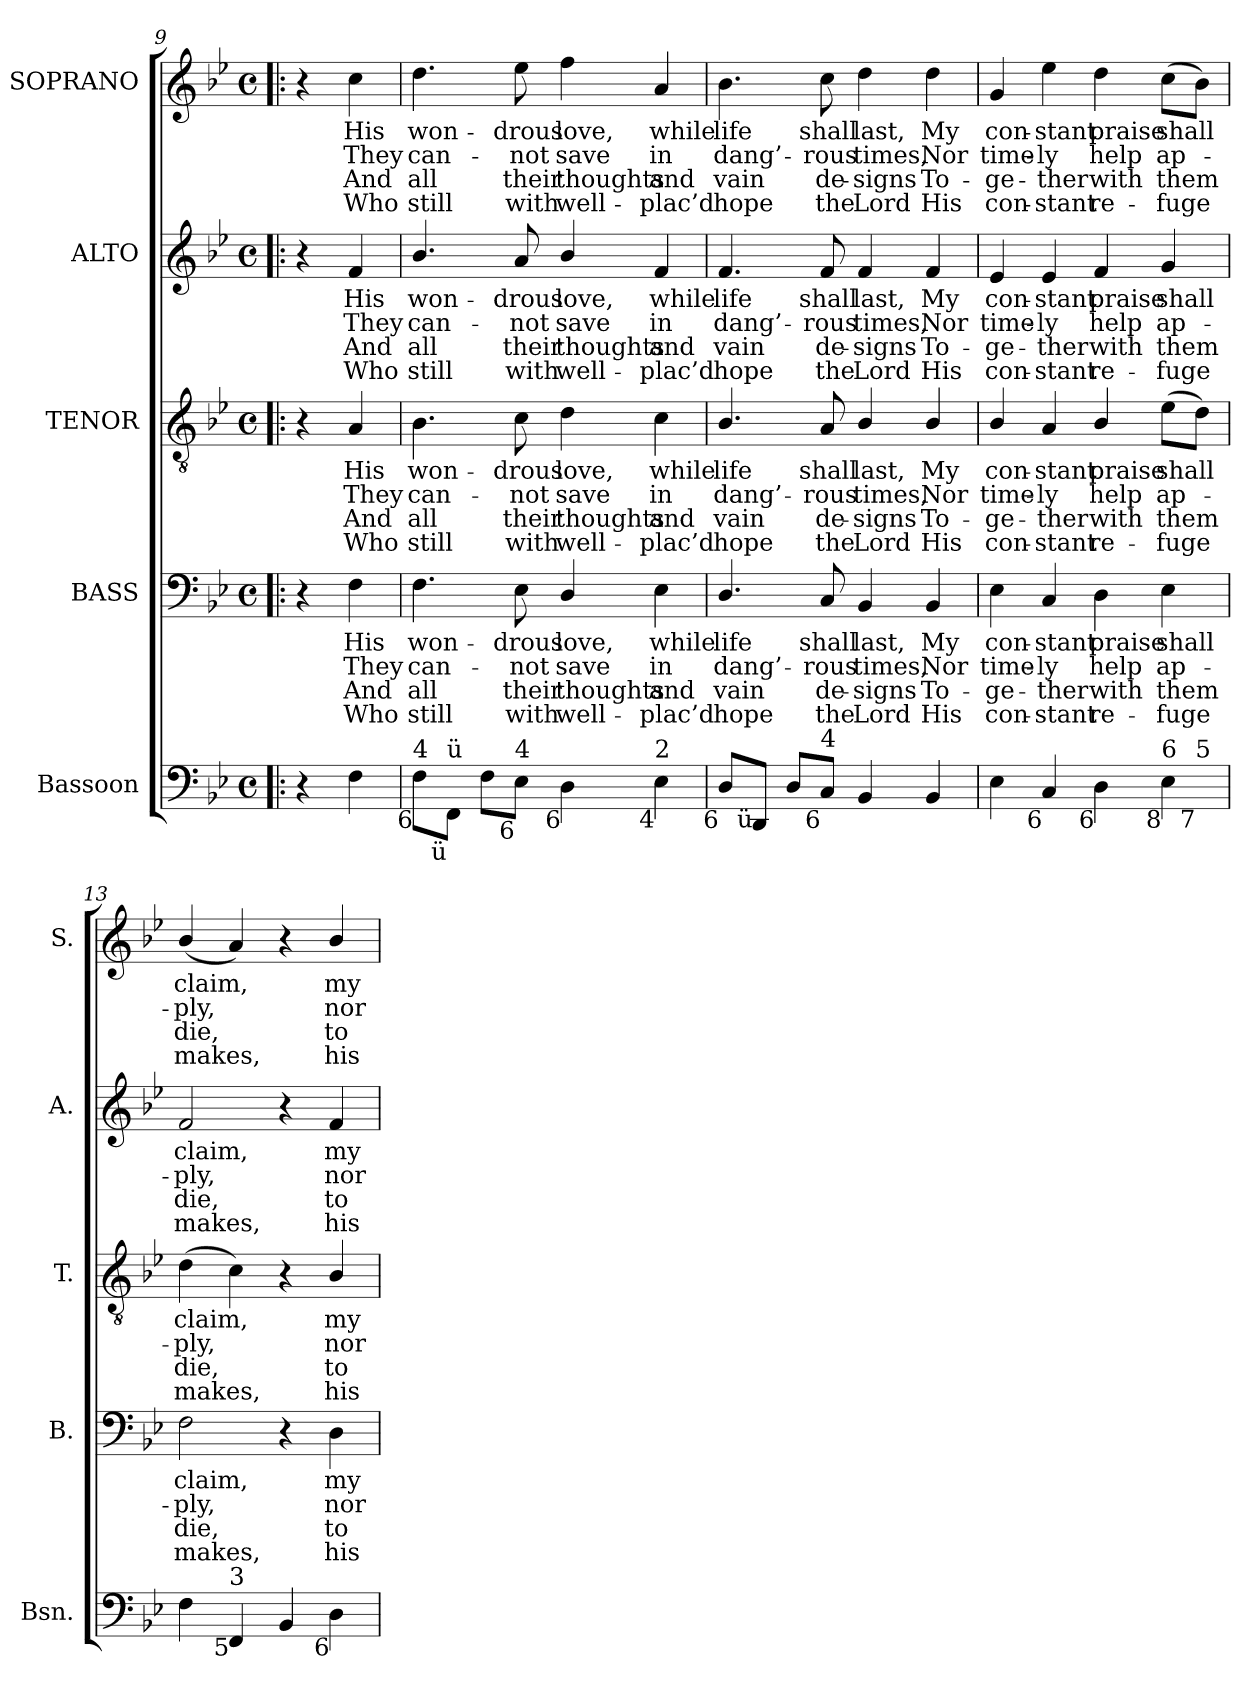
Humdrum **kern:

**kern	**kern	**text	**text	**text	**text	**kern	**text	**text	**text	**text	**kern	**text	**text	**text	**text	**kern	**text	**text	**text	**text
*part5	*part4	*part4	*part4	*part4	*part4	*part3	*part3	*part3	*part3	*part3	*part2	*part2	*part2	*part2	*part2	*part1	*part1	*part1	*part1	*part1
*staff5	*staff4	*staff4	*staff4	*staff4	*staff4	*staff3	*staff3	*staff3	*staff3	*staff3	*staff2	*staff2	*staff2	*staff2	*staff2	*staff1	*staff1	*staff1	*staff1	*staff1
*I"Bassoon	*I"BASS	*	*	*	*	*I"TENOR	*	*	*	*	*I"ALTO	*	*	*	*	*I"SOPRANO	*	*	*	*
*I'Bsn.	*I'B.	*	*	*	*	*I'T.	*	*	*	*	*I'A.	*	*	*	*	*I'S.	*	*	*	*
*clefF4	*clefF4	*	*	*	*	*clefGv2	*	*	*	*	*clefG2	*	*	*	*	*clefG2	*	*	*	*
*	*	*	*	*	*	*ITrd7c12	*	*	*	*	*	*	*	*	*	*	*	*	*	*
*k[b-e-]	*k[b-e-]	*	*	*	*	*k[b-e-]	*	*	*	*	*k[b-e-]	*	*	*	*	*k[b-e-]	*	*	*	*
*B-:	*B-:	*	*	*	*	*B-:	*	*	*	*	*B-:	*	*	*	*	*B-:	*	*	*	*
*M4/4	*M4/4	*	*	*	*	*M4/4	*	*	*	*	*M4/4	*	*	*	*	*M4/4	*	*	*	*
*met(c)	*met(c)	*	*	*	*	*met(c)	*	*	*	*	*met(c)	*	*	*	*	*met(c)	*	*	*	*
=9!|:	=9!|:	=9!|:	=9!|:	=9!|:	=9!|:	=9!|:	=9!|:	=9!|:	=9!|:	=9!|:	=9!|:	=9!|:	=9!|:	=9!|:	=9!|:	=9!|:	=9!|:	=9!|:	=9!|:	=9!|:
4r	4r	.	.	.	.	4r	.	.	.	.	4r	.	.	.	.	4r	.	.	.	.
!	!	!LO:LY:b:color=#000000	!LO:LY:b:color=#000000	!LO:LY:b:color=#000000	!LO:LY:b:color=#000000	!	!	!	!	!	!	!	!	!	!	!	!	!	!	!
!	!	!	!	!	!	!	!LO:LY:b:color=#000000	!LO:LY:b:color=#000000	!LO:LY:b:color=#000000	!LO:LY:b:color=#000000	!	!	!	!	!	!	!	!	!	!
!	!	!	!	!	!	!	!	!	!	!	!	!LO:LY:b:color=#000000	!LO:LY:b:color=#000000	!LO:LY:b:color=#000000	!LO:LY:b:color=#000000	!	!	!	!	!
!	!	!	!	!	!	!	!	!	!	!	!	!	!	!	!	!	!LO:LY:b:color=#000000	!LO:LY:b:color=#000000	!LO:LY:b:color=#000000	!LO:LY:b:color=#000000
4Fi\	4Fi\	His	They	And	Who	4AAi/	His	They	And	Who	4fi/	His	They	And	Who	4cci\	His	They	And	Who
=10	=10	=10	=10	=10	=10	=10	=10	=10	=10	=10	=10	=10	=10	=10	=10	=10	=10	=10	=10	=10
!	!	!LO:LY:b:color=#000000	!LO:LY:b:color=#000000	!LO:LY:b:color=#000000	!LO:LY:b:color=#000000	!	!	!	!	!	!	!	!	!	!	!	!	!	!	!
!	!	!	!	!	!	!	!LO:LY:b:color=#000000	!LO:LY:b:color=#000000	!LO:LY:b:color=#000000	!LO:LY:b:color=#000000	!	!	!	!	!	!	!	!	!	!
!	!	!	!	!	!	!	!	!	!	!	!	!LO:LY:b:color=#000000	!LO:LY:b:color=#000000	!LO:LY:b:color=#000000	!LO:LY:b:color=#000000	!	!	!	!	!
!LO:TX:b:rj:t=6	!	!	!	!	!	!	!	!	!	!	!	!	!	!	!	!	!	!	!	!
!LO:TX:t=4	!	!	!	!	!	!	!	!	!	!	!	!	!	!	!	!	!	!	!	!
!	!	!	!	!	!	!	!	!	!	!	!	!	!	!	!	!	!LO:LY:b:color=#000000	!LO:LY:b:color=#000000	!LO:LY:b:color=#000000	!LO:LY:b:color=#000000
8Fi\L	4.Fi\	won-	can-	all	still	4.BB-i\	won-	can-	all	still	4.b-i/	won-	can-	all	still	4.ddi\	won-	can-	all	still
!LO:TX:b:rj:t=ü	!	!	!	!	!	!	!	!	!	!	!	!	!	!	!	!	!	!	!	!
!LO:TX:t=ü	!	!	!	!	!	!	!	!	!	!	!	!	!	!	!	!	!	!	!	!
8FFi\J	.	.	.	.	.	.	.	.	.	.	.	.	.	.	.	.	.	.	.	.
8Fi\L	.	.	.	.	.	.	.	.	.	.	.	.	.	.	.	.	.	.	.	.
!	!	!LO:LY:b:color=#000000	!LO:LY:b:color=#000000	!LO:LY:b:color=#000000	!LO:LY:b:color=#000000	!	!	!	!	!	!	!	!	!	!	!	!	!	!	!
!	!	!	!	!	!	!	!LO:LY:b:color=#000000	!LO:LY:b:color=#000000	!LO:LY:b:color=#000000	!LO:LY:b:color=#000000	!	!	!	!	!	!	!	!	!	!
!	!	!	!	!	!	!	!	!	!	!	!	!LO:LY:b:color=#000000	!LO:LY:b:color=#000000	!LO:LY:b:color=#000000	!LO:LY:b:color=#000000	!	!	!	!	!
!LO:TX:b:rj:t=6	!	!	!	!	!	!	!	!	!	!	!	!	!	!	!	!	!	!	!	!
!LO:TX:t=4	!	!	!	!	!	!	!	!	!	!	!	!	!	!	!	!	!	!	!	!
!	!	!	!	!	!	!	!	!	!	!	!	!	!	!	!	!	!LO:LY:b:color=#000000	!LO:LY:b:color=#000000	!LO:LY:b:color=#000000	!LO:LY:b:color=#000000
8E-i\J	8E-i\	-drous	-not	their	with	8Ci\	-drous	-not	their	with	8ai/	-drous	-not	their	with	8ee-i\	-drous	-not	their	with
!	!	!LO:LY:b:color=#000000	!LO:LY:b:color=#000000	!LO:LY:b:color=#000000	!LO:LY:b:color=#000000	!	!	!	!	!	!	!	!	!	!	!	!	!	!	!
!	!	!	!	!	!	!	!LO:LY:b:color=#000000	!LO:LY:b:color=#000000	!LO:LY:b:color=#000000	!LO:LY:b:color=#000000	!	!	!	!	!	!	!	!	!	!
!	!	!	!	!	!	!	!	!	!	!	!	!LO:LY:b:color=#000000	!LO:LY:b:color=#000000	!LO:LY:b:color=#000000	!LO:LY:b:color=#000000	!	!	!	!	!
!LO:TX:b:rj:t=6	!	!	!	!	!	!	!	!	!	!	!	!	!	!	!	!	!	!	!	!
!	!	!	!	!	!	!	!	!	!	!	!	!	!	!	!	!	!LO:LY:b:color=#000000	!LO:LY:b:color=#000000	!LO:LY:b:color=#000000	!LO:LY:b:color=#000000
4Di\	4Di/	love,	save	thoughts	well-	4Di\	love,	save	thoughts	well-	4b-i/	love,	save	thoughts	well-	4ffi\	love,	save	thoughts	well-
!	!	!LO:LY:b:color=#000000	!LO:LY:b:color=#000000	!LO:LY:b:color=#000000	!LO:LY:b:color=#000000	!	!	!	!	!	!	!	!	!	!	!	!	!	!	!
!	!	!	!	!	!	!	!LO:LY:b:color=#000000	!LO:LY:b:color=#000000	!LO:LY:b:color=#000000	!LO:LY:b:color=#000000	!	!	!	!	!	!	!	!	!	!
!	!	!	!	!	!	!	!	!	!	!	!	!LO:LY:b:color=#000000	!LO:LY:b:color=#000000	!LO:LY:b:color=#000000	!LO:LY:b:color=#000000	!	!	!	!	!
!LO:TX:b:rj:t=4	!	!	!	!	!	!	!	!	!	!	!	!	!	!	!	!	!	!	!	!
!LO:TX:t=2	!	!	!	!	!	!	!	!	!	!	!	!	!	!	!	!	!	!	!	!
!	!	!	!	!	!	!	!	!	!	!	!	!	!	!	!	!	!LO:LY:b:color=#000000	!LO:LY:b:color=#000000	!LO:LY:b:color=#000000	!LO:LY:b:color=#000000
4E-i\	4E-i\	while	in	-and	plac’d	4Ci\	while	in	-and	plac’d	4fi/	while	in	-and	plac’d	4ai/	while	in	-and	plac’d
!!LO:PB:g=z
=11	=11	=11	=11	=11	=11	=11	=11	=11	=11	=11	=11	=11	=11	=11	=11	=11	=11	=11	=11	=11
!	!	!LO:LY:b:color=#000000	!LO:LY:b:color=#000000	!LO:LY:b:color=#000000	!LO:LY:b:color=#000000	!	!	!	!	!	!	!	!	!	!	!	!	!	!	!
!	!	!	!	!	!	!	!LO:LY:b:color=#000000	!LO:LY:b:color=#000000	!LO:LY:b:color=#000000	!LO:LY:b:color=#000000	!	!	!	!	!	!	!	!	!	!
!	!	!	!	!	!	!	!	!	!	!	!	!LO:LY:b:color=#000000	!LO:LY:b:color=#000000	!LO:LY:b:color=#000000	!LO:LY:b:color=#000000	!	!	!	!	!
!LO:TX:b:rj:t=6	!	!	!	!	!	!	!	!	!	!	!	!	!	!	!	!	!	!	!	!
!	!	!	!	!	!	!	!	!	!	!	!	!	!	!	!	!	!LO:LY:b:color=#000000	!LO:LY:b:color=#000000	!LO:LY:b:color=#000000	!LO:LY:b:color=#000000
8Di/L	4.Di/	life	dang’-	vain	hope	4.BB-i/	life	dang’-	vain	hope	4.fi/	life	dang’-	vain	hope	4.b-i\	life	dang’-	vain	hope
!LO:TX:b:rj:t=ü	!	!	!	!	!	!	!	!	!	!	!	!	!	!	!	!	!	!	!	!
8DDi/J	.	.	.	.	.	.	.	.	.	.	.	.	.	.	.	.	.	.	.	.
8Di/L	.	.	.	.	.	.	.	.	.	.	.	.	.	.	.	.	.	.	.	.
!	!	!LO:LY:b:color=#000000	!LO:LY:b:color=#000000	!LO:LY:b:color=#000000	!LO:LY:b:color=#000000	!	!	!	!	!	!	!	!	!	!	!	!	!	!	!
!	!	!	!	!	!	!	!LO:LY:b:color=#000000	!LO:LY:b:color=#000000	!LO:LY:b:color=#000000	!LO:LY:b:color=#000000	!	!	!	!	!	!	!	!	!	!
!	!	!	!	!	!	!	!	!	!	!	!	!LO:LY:b:color=#000000	!LO:LY:b:color=#000000	!LO:LY:b:color=#000000	!LO:LY:b:color=#000000	!	!	!	!	!
!LO:TX:b:rj:t=6	!	!	!	!	!	!	!	!	!	!	!	!	!	!	!	!	!	!	!	!
!LO:TX:t=4	!	!	!	!	!	!	!	!	!	!	!	!	!	!	!	!	!	!	!	!
!	!	!	!	!	!	!	!	!	!	!	!	!	!	!	!	!	!LO:LY:b:color=#000000	!LO:LY:b:color=#000000	!LO:LY:b:color=#000000	!LO:LY:b:color=#000000
8Ci/J	8Ci/	shall	-rous	de-	-the	8AAi/	shall	-rous	de-	-the	8fi/	shall	-rous	de-	-the	8cci\	shall	-rous	de-	-the
!	!	!LO:LY:b:color=#000000	!LO:LY:b:color=#000000	!LO:LY:b:color=#000000	!LO:LY:b:color=#000000	!	!	!	!	!	!	!	!	!	!	!	!	!	!	!
!	!	!	!	!	!	!	!LO:LY:b:color=#000000	!LO:LY:b:color=#000000	!LO:LY:b:color=#000000	!LO:LY:b:color=#000000	!	!	!	!	!	!	!	!	!	!
!	!	!	!	!	!	!	!	!	!	!	!	!LO:LY:b:color=#000000	!LO:LY:b:color=#000000	!LO:LY:b:color=#000000	!LO:LY:b:color=#000000	!	!	!	!	!
!	!	!	!	!	!	!	!	!	!	!	!	!	!	!	!	!	!LO:LY:b:color=#000000	!LO:LY:b:color=#000000	!LO:LY:b:color=#000000	!LO:LY:b:color=#000000
4BB-i/	4BB-i/	last,	times,	signs	Lord	4BB-i/	last,	times,	signs	Lord	4fi/	last,	times,	signs	Lord	4ddi\	last,	times,	signs	Lord
!	!	!LO:LY:b:color=#000000	!LO:LY:b:color=#000000	!LO:LY:b:color=#000000	!LO:LY:b:color=#000000	!	!	!	!	!	!	!	!	!	!	!	!	!	!	!
!	!	!	!	!	!	!	!LO:LY:b:color=#000000	!LO:LY:b:color=#000000	!LO:LY:b:color=#000000	!LO:LY:b:color=#000000	!	!	!	!	!	!	!	!	!	!
!	!	!	!	!	!	!	!	!	!	!	!	!LO:LY:b:color=#000000	!LO:LY:b:color=#000000	!LO:LY:b:color=#000000	!LO:LY:b:color=#000000	!	!	!	!	!
!	!	!	!	!	!	!	!	!	!	!	!	!	!	!	!	!	!LO:LY:b:color=#000000	!LO:LY:b:color=#000000	!LO:LY:b:color=#000000	!LO:LY:b:color=#000000
4BB-i/	4BB-i/	My	Nor	To-	-His	4BB-i/	My	Nor	To-	-His	4fi/	My	Nor	To-	-His	4ddi\	My	Nor	To-	-His
=12	=12	=12	=12	=12	=12	=12	=12	=12	=12	=12	=12	=12	=12	=12	=12	=12	=12	=12	=12	=12
!	!	!LO:LY:b:color=#000000	!LO:LY:b:color=#000000	!LO:LY:b:color=#000000	!LO:LY:b:color=#000000	!	!	!	!	!	!	!	!	!	!	!	!	!	!	!
!	!	!	!	!	!	!	!LO:LY:b:color=#000000	!LO:LY:b:color=#000000	!LO:LY:b:color=#000000	!LO:LY:b:color=#000000	!	!	!	!	!	!	!	!	!	!
!	!	!	!	!	!	!	!	!	!	!	!	!LO:LY:b:color=#000000	!LO:LY:b:color=#000000	!LO:LY:b:color=#000000	!LO:LY:b:color=#000000	!	!	!	!	!
!	!	!	!	!	!	!	!	!	!	!	!	!	!	!	!	!	!LO:LY:b:color=#000000	!LO:LY:b:color=#000000	!LO:LY:b:color=#000000	!LO:LY:b:color=#000000
*^	*	*	*	*	*	*	*	*	*	*	*	*	*	*	*	*	*	*	*	*
4E-i\	2..ryy	4E-i\	con-	time-	ge-	-con-	4BB-i/	con-	time-	ge-	-con-	4e-i/	con-	time-	ge-	-con-	4gi/	con-	time-	ge-	-con-
!	!	!	!LO:LY:b:color=#000000	!LO:LY:b:color=#000000	!LO:LY:b:color=#000000	!LO:LY:b:color=#000000	!	!	!	!	!	!	!	!	!	!	!	!	!	!	!
!	!	!	!	!	!	!	!	!LO:LY:b:color=#000000	!LO:LY:b:color=#000000	!LO:LY:b:color=#000000	!LO:LY:b:color=#000000	!	!	!	!	!	!	!	!	!	!
!	!	!	!	!	!	!	!	!	!	!	!	!	!LO:LY:b:color=#000000	!LO:LY:b:color=#000000	!LO:LY:b:color=#000000	!LO:LY:b:color=#000000	!	!	!	!	!
!LO:TX:b:rj:t=6	!	!	!	!	!	!	!	!	!	!	!	!	!	!	!	!	!	!	!	!	!
!	!	!	!	!	!	!	!	!	!	!	!	!	!	!	!	!	!	!LO:LY:b:color=#000000	!LO:LY:b:color=#000000	!LO:LY:b:color=#000000	!LO:LY:b:color=#000000
4Ci/	.	4Ci/	-stant	-ly	-ther	stant	4AAi/	-stant	-ly	-ther	stant	4e-i/	-stant	-ly	-ther	stant	4ee-i\	-stant	-ly	-ther	stant
!	!	!	!LO:LY:b:color=#000000	!LO:LY:b:color=#000000	!LO:LY:b:color=#000000	!LO:LY:b:color=#000000	!	!	!	!	!	!	!	!	!	!	!	!	!	!	!
!	!	!	!	!	!	!	!	!LO:LY:b:color=#000000	!LO:LY:b:color=#000000	!LO:LY:b:color=#000000	!LO:LY:b:color=#000000	!	!	!	!	!	!	!	!	!	!
!	!	!	!	!	!	!	!	!	!	!	!	!	!LO:LY:b:color=#000000	!LO:LY:b:color=#000000	!LO:LY:b:color=#000000	!LO:LY:b:color=#000000	!	!	!	!	!
!LO:TX:b:rj:t=6	!	!	!	!	!	!	!	!	!	!	!	!	!	!	!	!	!	!	!	!	!
!	!	!	!	!	!	!	!	!	!	!	!	!	!	!	!	!	!	!LO:LY:b:color=#000000	!LO:LY:b:color=#000000	!LO:LY:b:color=#000000	!LO:LY:b:color=#000000
4Di\	.	4Di\	praise	help	with	re-	4BB-i/	praise	help	with	re-	4fi/	praise	help	with	re-	4ddi\	praise	help	with	re-
!	!	!	!LO:LY:b:color=#000000	!LO:LY:b:color=#000000	!LO:LY:b:color=#000000	!LO:LY:b:color=#000000	!	!	!	!	!	!	!	!	!	!	!	!	!	!	!
!	!	!	!	!	!	!	!	!LO:LY:b:color=#000000	!LO:LY:b:color=#000000	!LO:LY:b:color=#000000	!LO:LY:b:color=#000000	!	!	!	!	!	!	!	!	!	!
!	!	!	!	!	!	!	!	!	!	!	!	!	!LO:LY:b:color=#000000	!LO:LY:b:color=#000000	!LO:LY:b:color=#000000	!LO:LY:b:color=#000000	!	!	!	!	!
!LO:TX:b:rj:t=8	!	!	!	!	!	!	!	!	!	!	!	!	!	!	!	!	!	!	!	!	!
!LO:TX:t=6	!	!	!	!	!	!	!	!	!	!	!	!	!	!	!	!	!	!	!	!	!
!	!	!	!	!	!	!	!	!	!	!	!	!	!	!	!	!	!	!LO:LY:b:color=#000000	!LO:LY:b:color=#000000	!LO:LY:b:color=#000000	!LO:LY:b:color=#000000
4E-i\	.	4E-i\	shall	ap-	-them	fuge	(8E-i\L	shall	ap-	-them	fuge	4gi/	shall	ap-	-them	fuge	(8cci\L	shall	ap-	-them	fuge
!	!LO:TX:b:rj:t=7	!	!	!	!	!	!	!	!	!	!	!	!	!	!	!	!	!	!	!	!
!	!LO:TX:t=5	!	!	!	!	!	!	!	!	!	!	!	!	!	!	!	!	!	!	!	!
.	8ryy	.	.	.	.	.	8Di\J)	.	.	.	.	.	.	.	.	.	8b-i\J)	.	.	.	.
*v	*v	*	*	*	*	*	*	*	*	*	*	*	*	*	*	*	*	*	*	*	*
=13	=13	=13	=13	=13	=13	=13	=13	=13	=13	=13	=13	=13	=13	=13	=13	=13	=13	=13	=13	=13
*^	*	*	*	*	*	*	*	*	*	*	*	*	*	*	*	*	*	*	*	*
!	!	!	!LO:LY:b:color=#000000	!LO:LY:b:color=#000000	!LO:LY:b:color=#000000	!LO:LY:b:color=#000000	!	!	!	!	!	!	!	!	!	!	!	!	!	!	!
*v	*v	*	*	*	*	*	*	*	*	*	*	*	*	*	*	*	*	*	*	*	*
*^	*	*	*	*	*	*	*	*	*	*	*	*	*	*	*	*	*	*	*	*
!	!	!	!	!	!	!	!	!LO:LY:b:color=#000000	!LO:LY:b:color=#000000	!LO:LY:b:color=#000000	!LO:LY:b:color=#000000	!	!	!	!	!	!	!	!	!	!
*v	*v	*	*	*	*	*	*	*	*	*	*	*	*	*	*	*	*	*	*	*	*
*^	*	*	*	*	*	*	*	*	*	*	*	*	*	*	*	*	*	*	*	*
!	!	!	!	!	!	!	!	!	!	!	!	!	!LO:LY:b:color=#000000	!LO:LY:b:color=#000000	!LO:LY:b:color=#000000	!LO:LY:b:color=#000000	!	!	!	!	!
*v	*v	*	*	*	*	*	*	*	*	*	*	*	*	*	*	*	*	*	*	*	*
*^	*	*	*	*	*	*	*	*	*	*	*	*	*	*	*	*	*	*	*	*
!LO:TX:b:rj:t=6	!	!	!	!	!	!	!	!	!	!	!	!	!	!	!	!	!	!	!	!	!
!LO:TX:t=4	!	!	!	!	!	!	!	!	!	!	!	!	!	!	!	!	!	!	!	!	!
!	!	!	!	!	!	!	!	!	!	!	!	!	!	!	!	!	!	!LO:LY:b:color=#000000	!LO:LY:b:color=#000000	!LO:LY:b:color=#000000	!LO:LY:b:color=#000000
*v	*v	*	*	*	*	*	*	*	*	*	*	*	*	*	*	*	*	*	*	*	*
4Fi\	2Fi\	claim,	-ply,	die,	makes,	(4Di\	claim,	-ply,	die,	makes,	2fi/	claim,	-ply,	die,	makes,	(4b-i/	claim,	-ply,	die,	makes,
!LO:TX:b:rj:t=5	!	!	!	!	!	!	!	!	!	!	!	!	!	!	!	!	!	!	!	!
!LO:TX:t=3	!	!	!	!	!	!	!	!	!	!	!	!	!	!	!	!	!	!	!	!
4FFi/	.	.	.	.	.	4Ci\)	.	.	.	.	.	.	.	.	.	4ai/)	.	.	.	.
4BB-i/	4r	.	.	.	.	4r	.	.	.	.	4r	.	.	.	.	4r	.	.	.	.
!	!	!LO:LY:b:color=#000000	!LO:LY:b:color=#000000	!LO:LY:b:color=#000000	!LO:LY:b:color=#000000	!	!	!	!	!	!	!	!	!	!	!	!	!	!	!
!	!	!	!	!	!	!	!LO:LY:b:color=#000000	!LO:LY:b:color=#000000	!LO:LY:b:color=#000000	!LO:LY:b:color=#000000	!	!	!	!	!	!	!	!	!	!
!	!	!	!	!	!	!	!	!	!	!	!	!LO:LY:b:color=#000000	!LO:LY:b:color=#000000	!LO:LY:b:color=#000000	!LO:LY:b:color=#000000	!	!	!	!	!
!LO:TX:b:rj:t=6	!	!	!	!	!	!	!	!	!	!	!	!	!	!	!	!	!	!	!	!
!	!	!	!	!	!	!	!	!	!	!	!	!	!	!	!	!	!LO:LY:b:color=#000000	!LO:LY:b:color=#000000	!LO:LY:b:color=#000000	!LO:LY:b:color=#000000
4Di\	4Di\	my	nor	to-	-his	4BB-i/	my	nor	to-	-his	4fi/	my	nor	to-	-his	4b-i/	my	nor	to-	-his
=	=	=	=	=	=	=	=	=	=	=	=	=	=	=	=	=	=	=	=	=
*-	*-	*-	*-	*-	*-	*-	*-	*-	*-	*-	*-	*-	*-	*-	*-	*-	*-	*-	*-	*-
